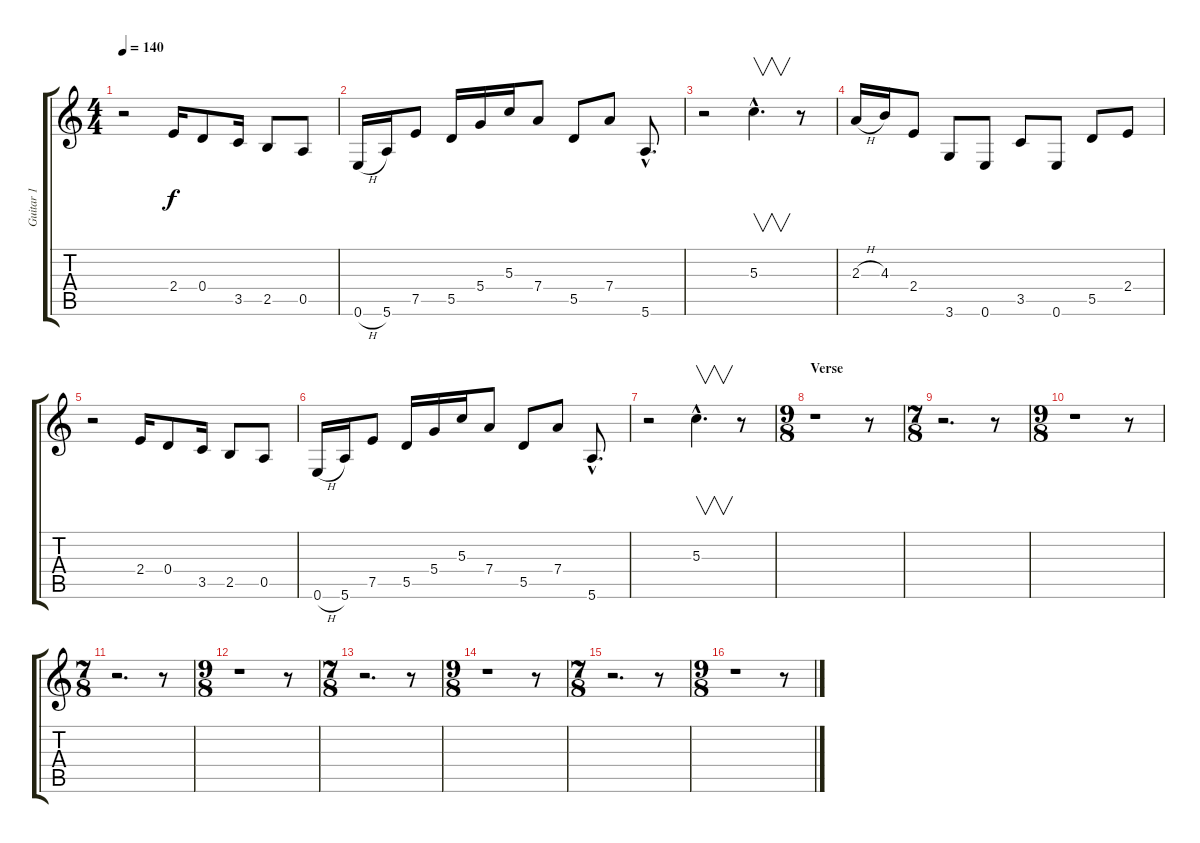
\track ("Guitar 1" "Guitar 1") {instrument distortionguitar}
\staff {score tabs}
\tuning (E4 B3 G3 D3 A2 E2) {hide}
\ts (4 4)
\tempo 140
\clef g2
\ks c
r.2{dy f} 2.4.16 0.4.8 3.5.16 2.5.8 0.5.8 |
0.6{h}.16 5.6.16 7.5.8 5.5.16 5.4.16 5.3.16 7.4.8 5.5.8 7.4.8 5.6{hac}.8{d} |
r.2 5.3{hac}.4{v d} r.8 |
2.3{h}.16 4.3.16 2.4.8 3.6.8 0.6.8 3.5.8 0.6.8 5.5.8 2.4.8 |
r.2 2.4.16 0.4.8 3.5.16 2.5.8 0.5.8 |
0.6{h}.16 5.6.16 7.5.8 5.5.16 5.4.16 5.3.16 7.4.8 5.5.8 7.4.8 5.6{hac}.8{d} |
r.2 5.3{hac}.4{v d} r.8 |
\ts (9 8)
\section ("" "Verse")
r.1 r.8 |
\ts (7 8)
r.2{d} r.8 |
\ts (9 8)
r.1 r.8 |
\ts (7 8)
r.2{d} r.8 |
\ts (9 8)
r.1 r.8 |
\ts (7 8)
r.2{d} r.8 |
\ts (9 8)
r.1 r.8 |
\ts (7 8)
r.2{d} r.8 |
\ts (9 8)
r.1 r.8
